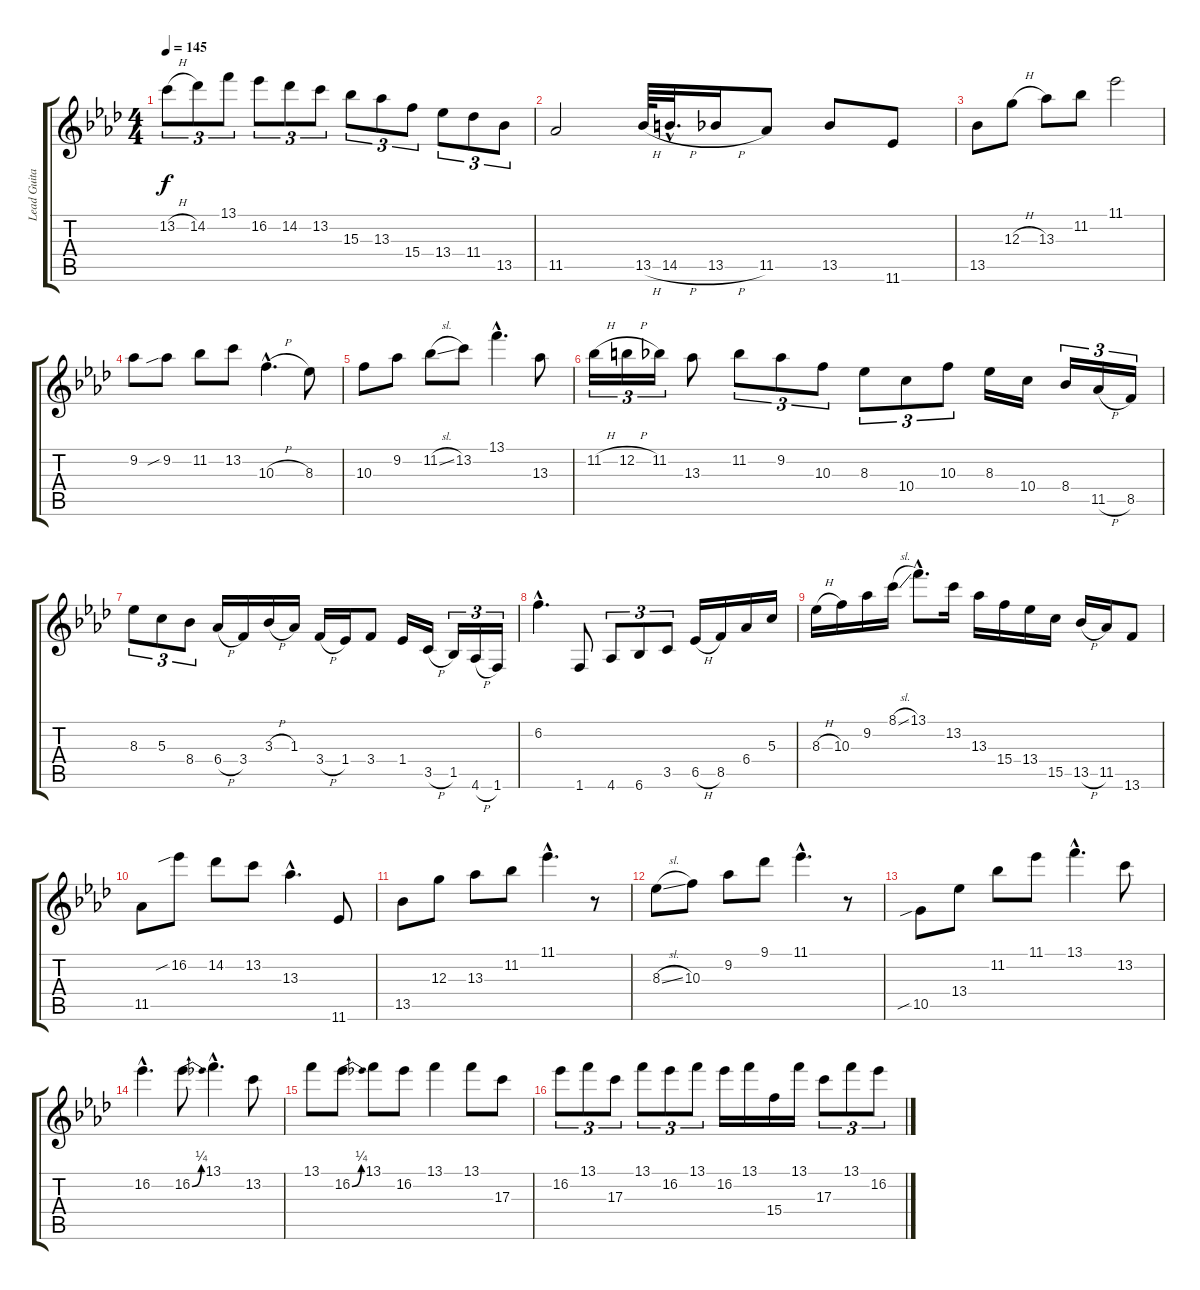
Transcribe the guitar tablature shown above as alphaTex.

\track ("Lead Guitar" "Lead Guita") {instrument electricguitarjazz}
\staff {score tabs}
\tuning (E4 B3 G3 D3 A2 E2) {hide}
\ts (4 4)
\tempo 145
\clef g2
\ks ab
13.2{h}.8{tu (3 2) dy f} 14.2.8{tu (3 2)} 13.1.8{tu (3 2)} 16.2.8{tu (3 2)} 14.2.8{tu (3 2)} 13.2.8{tu (3 2)} 15.3.8{tu (3 2)} 13.3.8{tu (3 2)} 15.4.8{tu (3 2)} 13.4.8{tu (3 2)} 11.4.8{tu (3 2)} 13.5.8{tu (3 2)} |
11.5.2 13.5{h}.64 14.5{h hac}.32{d} 13.5{h}.16 11.5.8 13.5.8 11.6.8 |
13.5.8 12.3{h}.8 13.3.8 11.2.8 11.1.2 |
9.2.8 9.2{sib}.8 11.2.8 13.2.8 10.3{h hac}.4{d} 8.3.8 |
10.3.8 9.2.8 11.2{sl}.8 13.2.8 13.1{hac}.4{d} 13.3.8 |
11.2{h}.16{tu (3 2)} 12.2{h}.16{tu (3 2)} 11.2.16{tu (3 2)} 13.3.8 11.2.8{tu (3 2)} 9.2.8{tu (3 2)} 10.3.8{tu (3 2)} 8.3.8{tu (3 2)} 10.4.8{tu (3 2)} 10.3.8{tu (3 2)} 8.3.16 10.4.16 8.4.16{tu (3 2)} 11.5{h}.16{tu (3 2)} 8.5.16{tu (3 2)} |
8.3.8{tu (3 2)} 5.3.8{tu (3 2)} 8.4.8{tu (3 2)} 6.4{h}.16 3.4.16 3.3{h}.16 1.3.16 3.4{h}.16 1.4.16 3.4.8 1.4.16 3.5{h}.16 1.5.16{tu (3 2)} 4.6{h}.16{tu (3 2)} 1.6.16{tu (3 2)} |
6.2{hac}.4{d} 1.6.8 4.6.8{tu (3 2)} 6.6.8{tu (3 2)} 3.5.8{tu (3 2)} 6.5{h}.16 8.5.16 6.4.16 5.3.16 |
8.3{h}.16 10.3.16 9.2.16 8.1{sl}.16 13.1{hac}.8{d} 13.2.16 13.3.16 15.4.16 13.4.16 15.5.16 13.5{h}.16 11.5.16 13.6.8 |
11.5.8 16.2{sib}.8 14.2.8 13.2.8 13.3{hac}.4{d} 11.6.8 |
13.5.8 12.3.8 13.3.8 11.2.8 11.1{hac}.4{d} r.8 |
8.3{sl}.8 10.3.8 9.2.8 9.1.8 11.1{hac}.4{d} r.8 |
10.5{sib}.8 13.4.8 11.2.8 11.1.8 13.1{hac}.4{d} 13.2.8 |
16.2{hac}.4{d} 16.2{be (bend 0 0 60 1)}.8 13.1{hac}.4{d} 13.2.8 |
13.1.8 16.2{be (bend 0 0 60 1)}.8 13.1.8 16.2.8 13.1.4 13.1.8 17.3.8 |
16.2.8{tu (3 2)} 13.1.8{tu (3 2)} 17.3.8{tu (3 2)} 13.1.8{tu (3 2)} 16.2.8{tu (3 2)} 13.1.8{tu (3 2)} 16.2.16 13.1.16 15.4.16 13.1.16 17.3.8{tu (3 2)} 13.1.8{tu (3 2)} 16.2.8{tu (3 2)}
